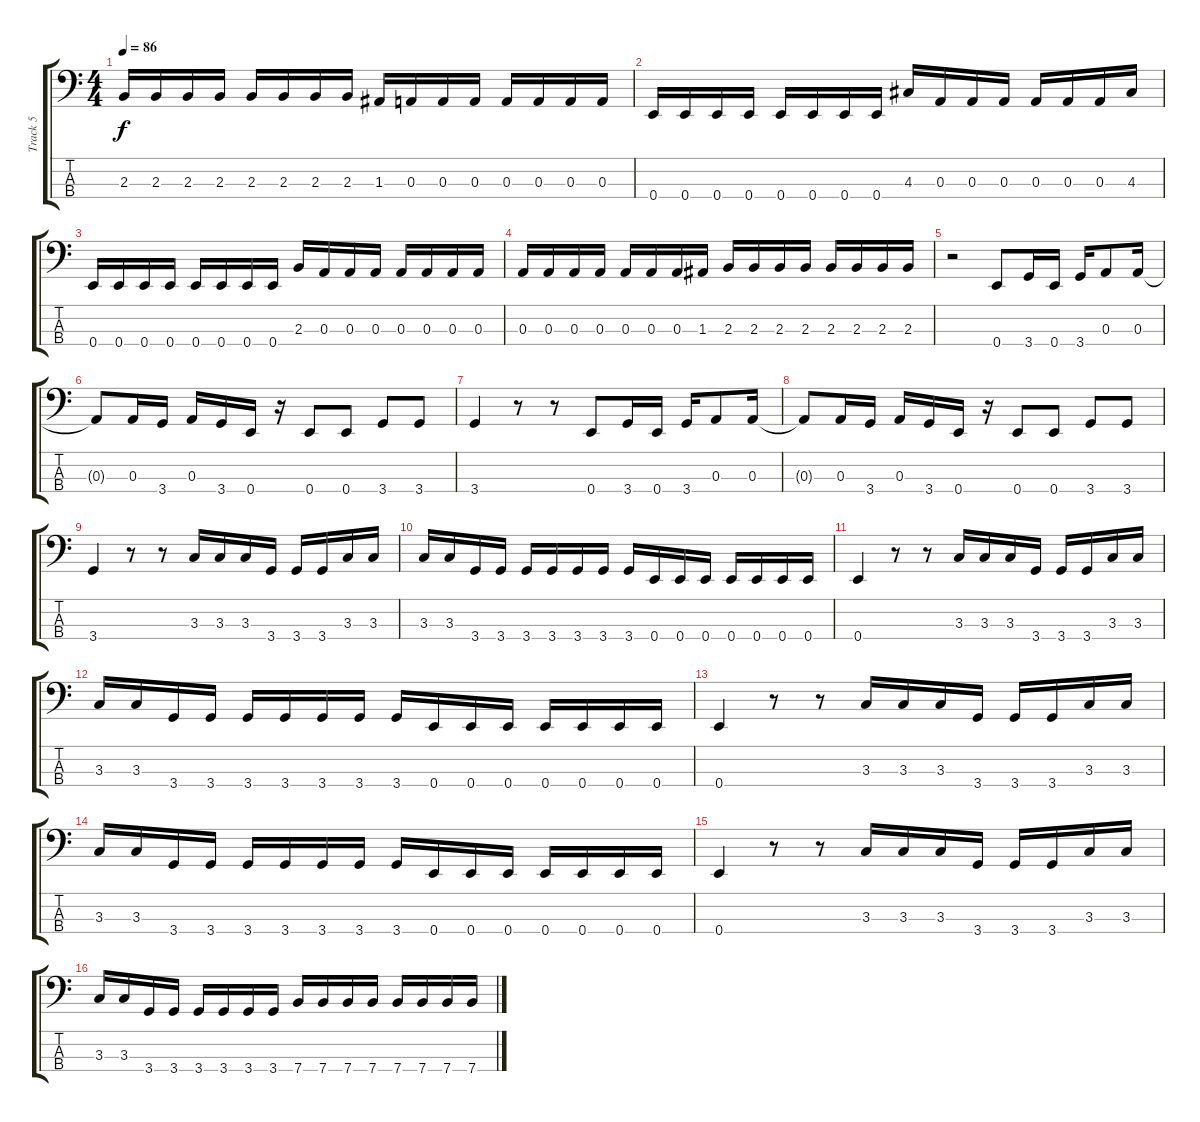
\track ("Track 5" "Track 5") {instrument electricbasspick}
\staff {score tabs}
\tuning (G2 D2 A1 E1) {hide}
\ts (4 4)
\tempo 86
\clef f4
\ks c
2.3.16{dy f} 2.3.16 2.3.16 2.3.16 2.3.16 2.3.16 2.3.16 2.3.16 1.3.16 0.3.16 0.3.16 0.3.16 0.3.16 0.3.16 0.3.16 0.3.16 |
0.4.16 0.4.16 0.4.16 0.4.16 0.4.16 0.4.16 0.4.16 0.4.16 4.3.16 0.3.16 0.3.16 0.3.16 0.3.16 0.3.16 0.3.16 4.3.16 |
0.4.16 0.4.16 0.4.16 0.4.16 0.4.16 0.4.16 0.4.16 0.4.16 2.3.16 0.3.16 0.3.16 0.3.16 0.3.16 0.3.16 0.3.16 0.3.16 |
0.3.16 0.3.16 0.3.16 0.3.16 0.3.16 0.3.16 0.3.16 1.3.16 2.3.16 2.3.16 2.3.16 2.3.16 2.3.16 2.3.16 2.3.16 2.3.16 |
r.2 0.4.8 3.4.16 0.4.16 3.4.16 0.3.8 0.3.16 |
0.3{t}.8 0.3.16 3.4.16 0.3.16 3.4.16 0.4.16 r.16 0.4.8 0.4.8 3.4.8 3.4.8 |
3.4.4 r.8 r.8 0.4.8 3.4.16 0.4.16 3.4.16 0.3.8 0.3.16 |
0.3{t}.8 0.3.16 3.4.16 0.3.16 3.4.16 0.4.16 r.16 0.4.8 0.4.8 3.4.8 3.4.8 |
3.4.4 r.8 r.8 3.3.16 3.3.16 3.3.16 3.4.16 3.4.16 3.4.16 3.3.16 3.3.16 |
3.3.16 3.3.16 3.4.16 3.4.16 3.4.16 3.4.16 3.4.16 3.4.16 3.4.16 0.4.16 0.4.16 0.4.16 0.4.16 0.4.16 0.4.16 0.4.16 |
0.4.4 r.8 r.8 3.3.16 3.3.16 3.3.16 3.4.16 3.4.16 3.4.16 3.3.16 3.3.16 |
3.3.16 3.3.16 3.4.16 3.4.16 3.4.16 3.4.16 3.4.16 3.4.16 3.4.16 0.4.16 0.4.16 0.4.16 0.4.16 0.4.16 0.4.16 0.4.16 |
0.4.4 r.8 r.8 3.3.16 3.3.16 3.3.16 3.4.16 3.4.16 3.4.16 3.3.16 3.3.16 |
3.3.16 3.3.16 3.4.16 3.4.16 3.4.16 3.4.16 3.4.16 3.4.16 3.4.16 0.4.16 0.4.16 0.4.16 0.4.16 0.4.16 0.4.16 0.4.16 |
0.4.4 r.8 r.8 3.3.16 3.3.16 3.3.16 3.4.16 3.4.16 3.4.16 3.3.16 3.3.16 |
3.3.16 3.3.16 3.4.16 3.4.16 3.4.16 3.4.16 3.4.16 3.4.16 7.4.16 7.4.16 7.4.16 7.4.16 7.4.16 7.4.16 7.4.16 7.4.16
